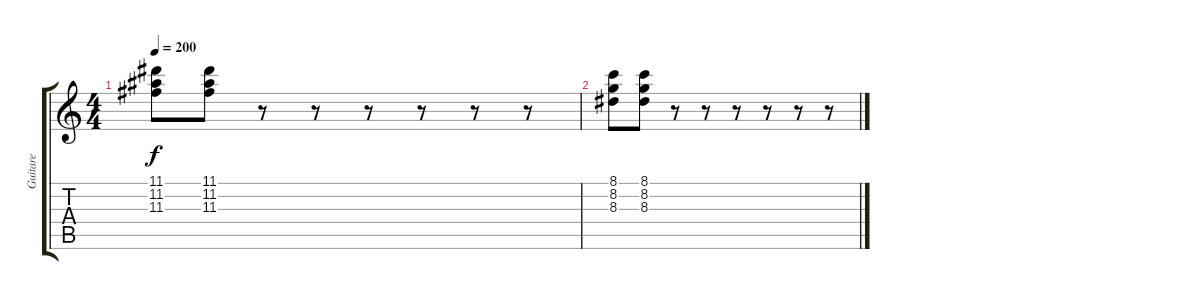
\track ("Guitare" "Guitare") {instrument distortionguitar}
\staff {score tabs}
\tuning (E4 B3 G3 D3 A2 D2) {hide}
\ts (4 4)
\tempo 200
\clef g2
\ks c
(11.1 11.2 11.3).8{dy f} (11.1 11.2 11.3).8 r.8 r.8 r.8 r.8 r.8 r.8 |
(8.1 8.2 8.3).8 (8.1 8.2 8.3).8 r.8 r.8 r.8 r.8 r.8 r.8
